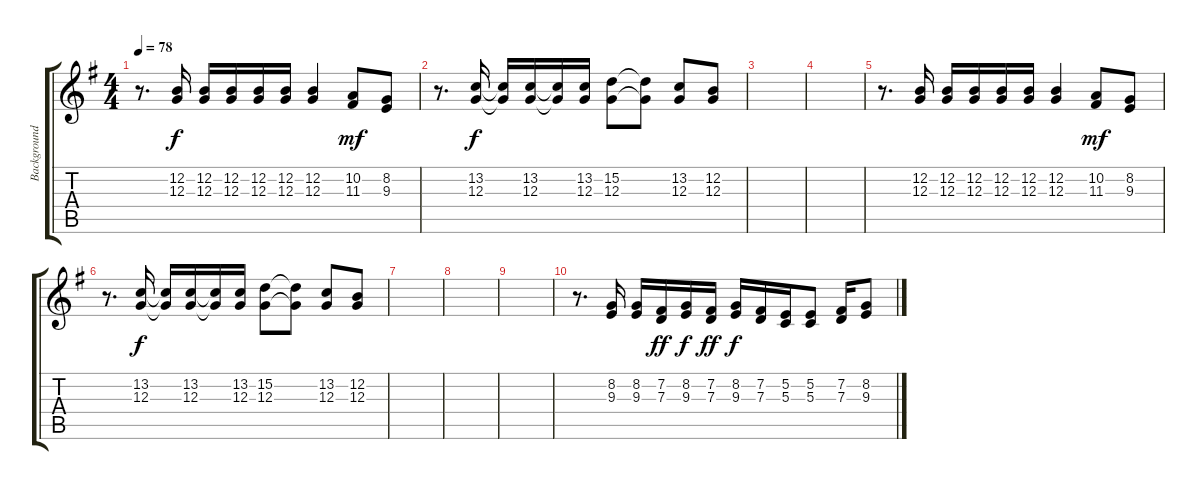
\track ("Background Vocals" "Background") {instrument lead1square}
\staff {score tabs}
\tuning (E4 B3 G3 D3 A2 E2) {hide}
\ts (4 4)
\tempo 78
\clef g2
\ks g
r.8{d dy f} (12.2 12.3).16 (12.2 12.3).16 (12.2 12.3).16 (12.2 12.3).16 (12.2 12.3).16 (12.2 12.3).4 (10.2 11.3).8{dy mf} (8.2 9.3).8 |
r.8{d} (13.2 12.3).16{dy f} (13.2{t} 12.3{t}).16 (13.2 12.3).16 (13.2{t} 12.3{t}).16 (13.2 12.3).16 (15.2 12.3).8 (15.2{t} 12.3{t}).8 (13.2 12.3).8 (12.2 12.3).8 |
|
|
r.8{d} (12.2 12.3).16 (12.2 12.3).16 (12.2 12.3).16 (12.2 12.3).16 (12.2 12.3).16 (12.2 12.3).4 (10.2 11.3).8{dy mf} (8.2 9.3).8 |
r.8{d} (13.2 12.3).16{dy f} (13.2{t} 12.3{t}).16 (13.2 12.3).16 (13.2{t} 12.3{t}).16 (13.2 12.3).16 (15.2 12.3).8 (15.2{t} 12.3{t}).8 (13.2 12.3).8 (12.2 12.3).8 |
|
|
|
r.8{d} (8.2 9.3).16 (8.2 9.3).16 (7.2 7.3).16{dy ff} (8.2 9.3).16{dy f} (7.2 7.3).16{dy ff} (8.2 9.3).16{dy f} (7.2 7.3).16 (5.2 5.3).16 (5.2 5.3).8 (7.2 7.3).16 (8.2 9.3).8
